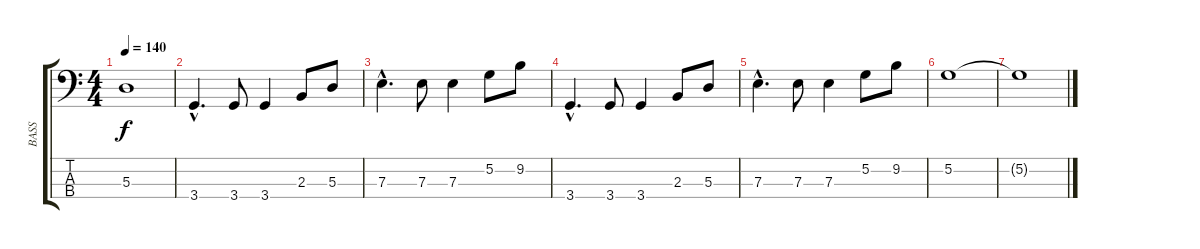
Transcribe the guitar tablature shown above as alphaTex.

\track ("BASS" "BASS") {instrument fretlessbass}
\staff {score tabs}
\tuning (G2 D2 A1 E1) {hide}
\ts (4 4)
\tempo 140
\clef f4
\ks c
5.3.1{dy f} |
3.4{hac}.4{d} 3.4.8 3.4.4 2.3.8 5.3.8 |
7.3{hac}.4{d} 7.3.8 7.3.4 5.2.8 9.2.8 |
3.4{hac}.4{d} 3.4.8 3.4.4 2.3.8 5.3.8 |
7.3{hac}.4{d} 7.3.8 7.3.4 5.2.8 9.2.8 |
5.2.1 |
5.2{t}.1
